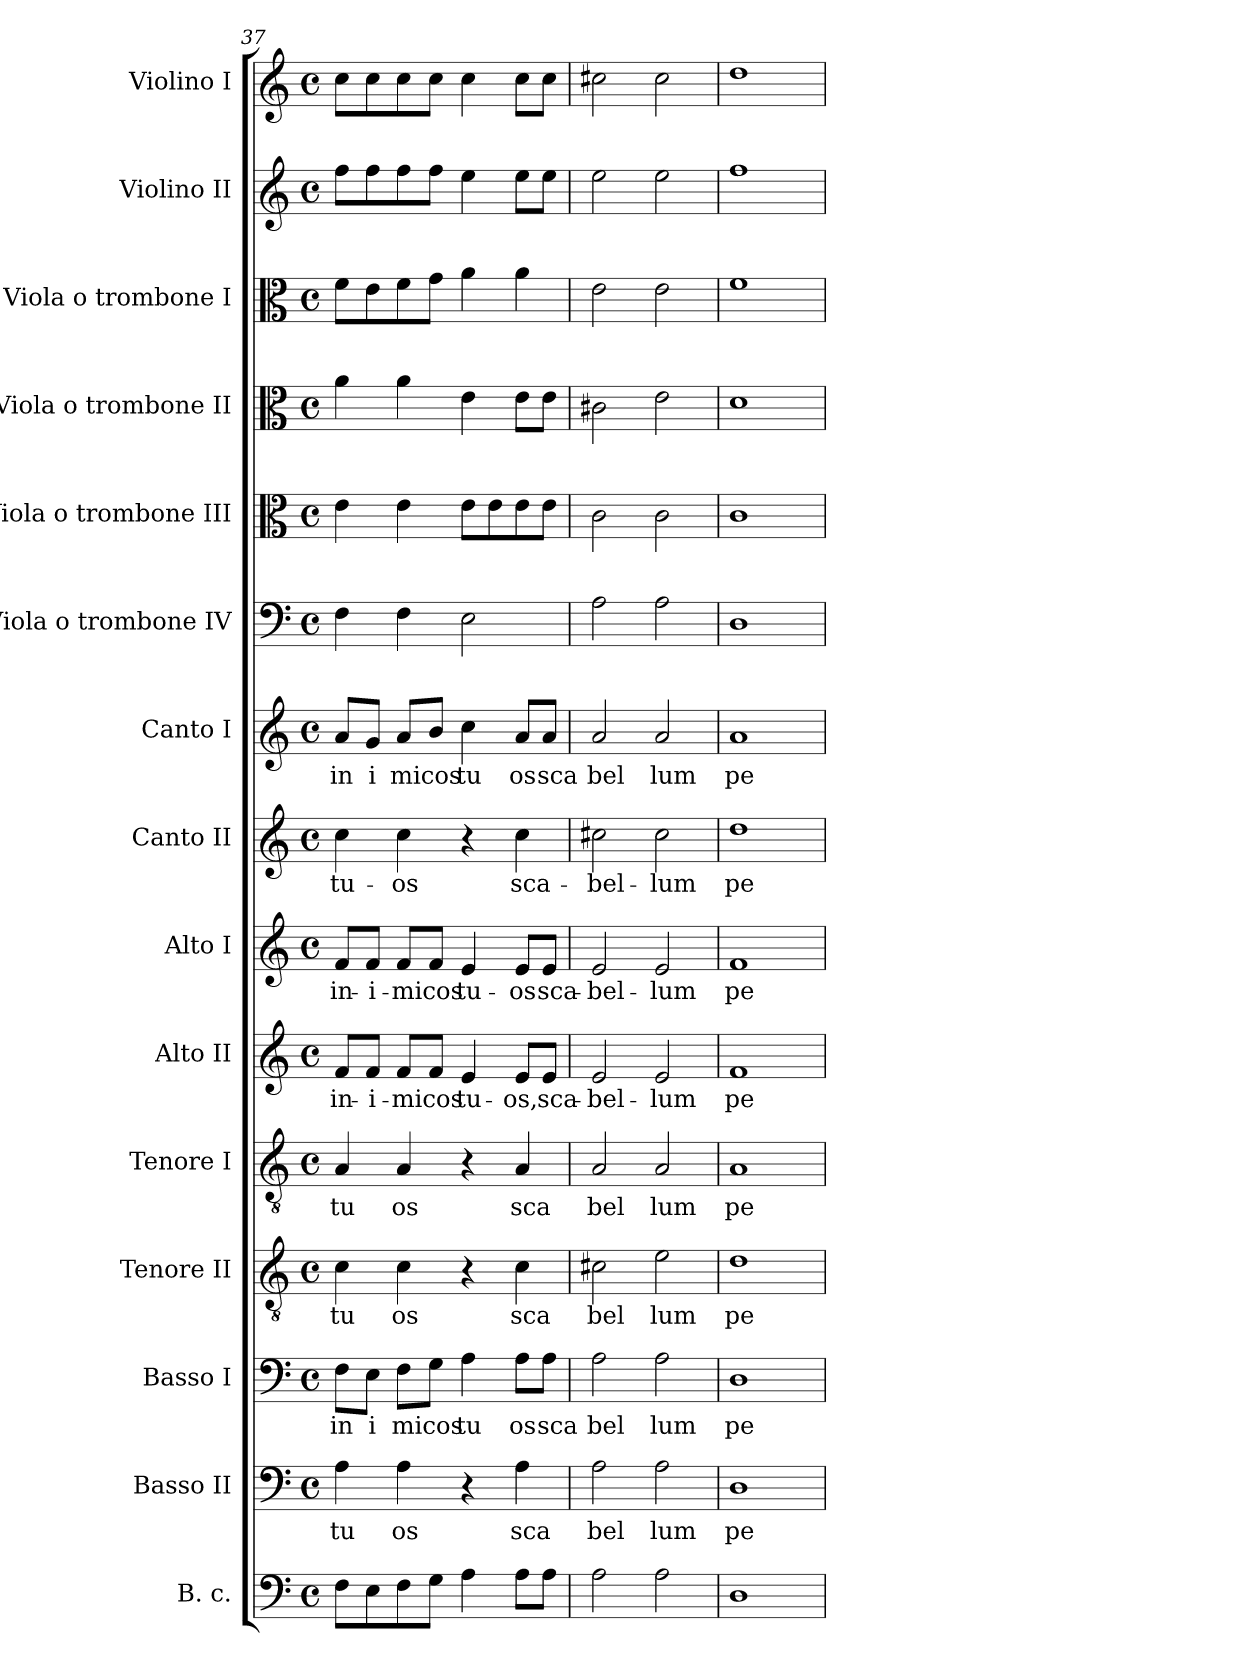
**kern	**kern	**text	**kern	**text	**kern	**text	**kern	**text	**kern	**text	**kern	**text	**kern	**text	**kern	**text	**kern	**kern	**kern	**kern	**kern	**kern
*part15	*part14	*part14	*part13	*part13	*part12	*part12	*part11	*part11	*part10	*part10	*part9	*part9	*part8	*part8	*part7	*part7	*part6	*part5	*part4	*part3	*part2	*part1
*staff15	*staff14	*staff14	*staff13	*staff13	*staff12	*staff12	*staff11	*staff11	*staff10	*staff10	*staff9	*staff9	*staff8	*staff8	*staff7	*staff7	*staff6	*staff5	*staff4	*staff3	*staff2	*staff1
*I"B. c.	*I"Basso II	*	*I"Basso I	*	*I"Tenore II	*	*I"Tenore I	*	*I"Alto II	*	*I"Alto I	*	*I"Canto II	*	*I"Canto I	*	*I"Viola o trombone IV	*I"Viola o trombone III	*I"Viola o trombone II	*I"Viola o trombone I	*I"Violino II	*I"Violino I
*	*	*	*	*	*	*	*	*	*	*	*	*	*	*	*	*	*I'Vla	*I'Vla	*I'Vla	*I'Vla	*I'Vln	*I'Vln
*clefF4	*clefF4	*	*clefF4	*	*clefGv2	*	*clefGv2	*	*clefG2	*	*clefG2	*	*clefG2	*	*clefG2	*	*clefF4	*clefC3	*clefC3	*clefC3	*clefG2	*clefG2
*k[]	*k[]	*	*k[]	*	*k[]	*	*k[]	*	*k[]	*	*k[]	*	*k[]	*	*k[]	*	*k[]	*k[]	*k[]	*k[]	*k[]	*k[]
*M4/4	*M4/4	*	*M4/4	*	*M4/4	*	*M4/4	*	*M4/4	*	*M4/4	*	*M4/4	*	*M4/4	*	*M4/4	*M4/4	*M4/4	*M4/4	*M4/4	*M4/4
*met(c)	*met(c)	*	*met(c)	*	*met(c)	*	*met(c)	*	*met(c)	*	*met(c)	*	*met(c)	*	*met(c)	*	*met(c)	*met(c)	*met(c)	*met(c)	*met(c)	*met(c)
=37	=37	=37	=37	=37	=37	=37	=37	=37	=37	=37	=37	=37	=37	=37	=37	=37	=37	=37	=37	=37	=37	=37
!	!	!LO:LY:b	!	!LO:LY:b	!	!LO:LY:b	!	!LO:LY:b	!	!LO:LY:b	!	!LO:LY:b	!	!LO:LY:b	!	!LO:LY:b	!	!	!	!	!	!
8F\L	4A\	tu	8F\L	in	4c\	tu	4A/	tu	8f/L	in-	8f/L	in-	4cc\	tu-	8a/L	in	4F\	4e\	4a\	8f\L	8ff\L	8cc\L
!	!	!	!	!LO:LY:b	!	!	!	!	!	!LO:LY:b	!	!LO:LY:b	!	!	!	!LO:LY:b	!	!	!	!	!	!
8E\	.	.	8E\J	i	.	.	.	.	8f/J	-i-	8f/J	-i-	.	.	8g/J	i	.	.	.	8e\	8ff\	8cc\
!	!	!LO:LY:b	!	!LO:LY:b	!	!LO:LY:b	!	!LO:LY:b	!	!LO:LY:b	!	!LO:LY:b	!	!LO:LY:b	!	!LO:LY:b	!	!	!	!	!	!
8F\	4A\	os	8F\L	micos	4c\	os	4A/	os	8f/L	-micos	8f/L	-micos	4cc\	-os	8a/L	micos	4F\	4e\	4a\	8f\	8ff\	8cc\
8G\J	.	.	8G\J	.	.	.	.	.	8f/J	.	8f/J	.	.	.	8b/J	.	.	.	.	8g\J	8ff\J	8cc\J
!	!	!	!	!LO:LY:b	!	!	!	!	!	!LO:LY:b	!	!LO:LY:b	!	!	!	!LO:LY:b	!	!	!	!	!	!
4A\	4r	.	4A\	tu	4r	.	4r	.	4e/	tu-	4e/	tu-	4r	.	4cc\	tu	2E\	8e\L	4e\	4a\	4ee\	4cc\
.	.	.	.	.	.	.	.	.	.	.	.	.	.	.	.	.	.	8e\	.	.	.	.
!	!	!LO:LY:b	!	!LO:LY:b	!	!LO:LY:b	!	!LO:LY:b	!	!LO:LY:b	!	!LO:LY:b	!	!LO:LY:b	!	!LO:LY:b	!	!	!	!	!	!
8A\L	4A\	sca	8A\L	os	4c\	sca	4A/	sca	8e/L	-os,	8e/L	-os	4cc\	sca-	8a/L	os	.	8e\	8e\L	4a\	8ee\L	8cc\L
!	!	!	!	!LO:LY:b	!	!	!	!	!	!LO:LY:b	!	!LO:LY:b	!	!	!	!LO:LY:b	!	!	!	!	!	!
8A\J	.	.	8A\J	sca	.	.	.	.	8e/J	sca-	8e/J	sca-	.	.	8a/J	sca	.	8e\J	8e\J	.	8ee\J	8cc\J
=38	=38	=38	=38	=38	=38	=38	=38	=38	=38	=38	=38	=38	=38	=38	=38	=38	=38	=38	=38	=38	=38	=38
!	!	!LO:LY:b	!	!LO:LY:b	!	!LO:LY:b	!	!LO:LY:b	!	!LO:LY:b	!	!LO:LY:b	!	!LO:LY:b	!	!LO:LY:b	!	!	!	!	!	!
2A\	2A\	bel	2A\	bel	2c#X\	bel	2A/	bel	2e/	-bel-	2e/	-bel-	2cc#X\	-bel-	2a/	bel	2A\	2c\	2c#X\	2e\	2ee\	2cc#X\
!	!	!LO:LY:b	!	!LO:LY:b	!	!LO:LY:b	!	!LO:LY:b	!	!LO:LY:b	!	!LO:LY:b	!	!LO:LY:b	!	!LO:LY:b	!	!	!	!	!	!
2A\	2A\	lum	2A\	lum	2e\	lum	2A/	lum	2e/	-lum	2e/	-lum	2cc#\	-lum	2a/	lum	2A\	2c\	2e\	2e\	2ee\	2cc#\
=39	=39	=39	=39	=39	=39	=39	=39	=39	=39	=39	=39	=39	=39	=39	=39	=39	=39	=39	=39	=39	=39	=39
!	!	!LO:LY:b	!	!LO:LY:b	!	!LO:LY:b	!	!LO:LY:b	!	!LO:LY:b	!	!LO:LY:b	!	!LO:LY:b	!	!LO:LY:b	!	!	!	!	!	!
1D	1D	pe	1D	pe	1d	pe	1A	pe	1f	pe-	1f	pe-	1dd	pe-	1a	pe	1D	1c	1d	1f	1ff	1dd
=	=	=	=	=	=	=	=	=	=	=	=	=	=	=	=	=	=	=	=	=	=	=
*-	*-	*-	*-	*-	*-	*-	*-	*-	*-	*-	*-	*-	*-	*-	*-	*-	*-	*-	*-	*-	*-	*-
